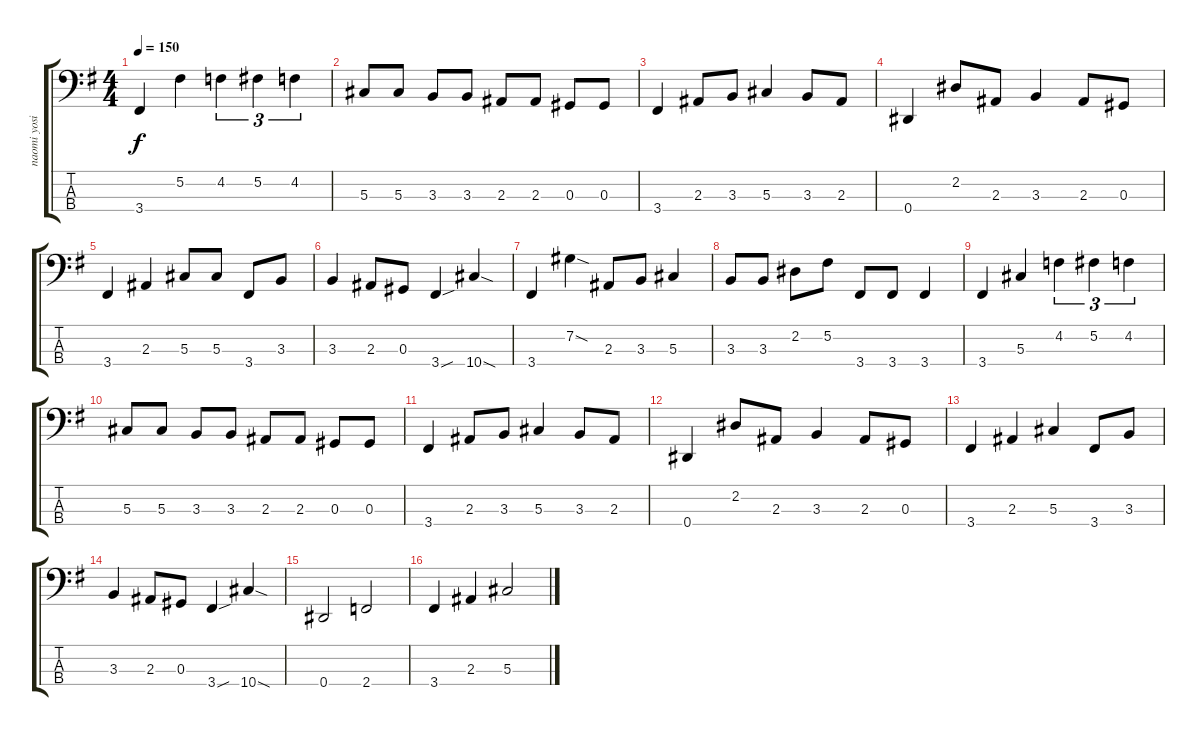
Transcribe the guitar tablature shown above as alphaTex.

\track ("naomi yosihumi - Bass" "naomi yosi") {instrument electricbasspick}
\staff {score tabs}
\tuning (Gb2 Db2 Ab1 Eb1) {hide}
\ts (4 4)
\tempo 150
\clef f4
\ks g
3.4.4{dy f} 5.2.4 4.2.4{tu (3 2)} 5.2.4{tu (3 2)} 4.2.4{tu (3 2)} |
5.3.8 5.3.8 3.3.8 3.3.8 2.3.8 2.3.8 0.3.8 0.3.8 |
3.4.4 2.3.8 3.3.8 5.3.4 3.3.8 2.3.8 |
0.4.4 2.2.8 2.3.8 3.3.4 2.3.8 0.3.8 |
3.4.4 2.3.4 5.3.8 5.3.8 3.4.8 3.3.8 |
3.3.4 2.3.8 0.3.8 3.4{sou}.4 10.4{sod}.4 |
3.4.4 7.2{sod}.4 2.3.8 3.3.8 5.3.4 |
3.3.8 3.3.8 2.2.8 5.2.8 3.4.8 3.4.8 3.4.4 |
3.4.4 5.3.4 4.2.4{tu (3 2)} 5.2.4{tu (3 2)} 4.2.4{tu (3 2)} |
5.3.8 5.3.8 3.3.8 3.3.8 2.3.8 2.3.8 0.3.8 0.3.8 |
3.4.4 2.3.8 3.3.8 5.3.4 3.3.8 2.3.8 |
0.4.4 2.2.8 2.3.8 3.3.4 2.3.8 0.3.8 |
3.4.4 2.3.4 5.3.4 3.4.8 3.3.8 |
3.3.4 2.3.8 0.3.8 3.4{sou}.4 10.4{sod}.4 |
0.4.2 2.4.2 |
3.4.4 2.3.4 5.3.2
